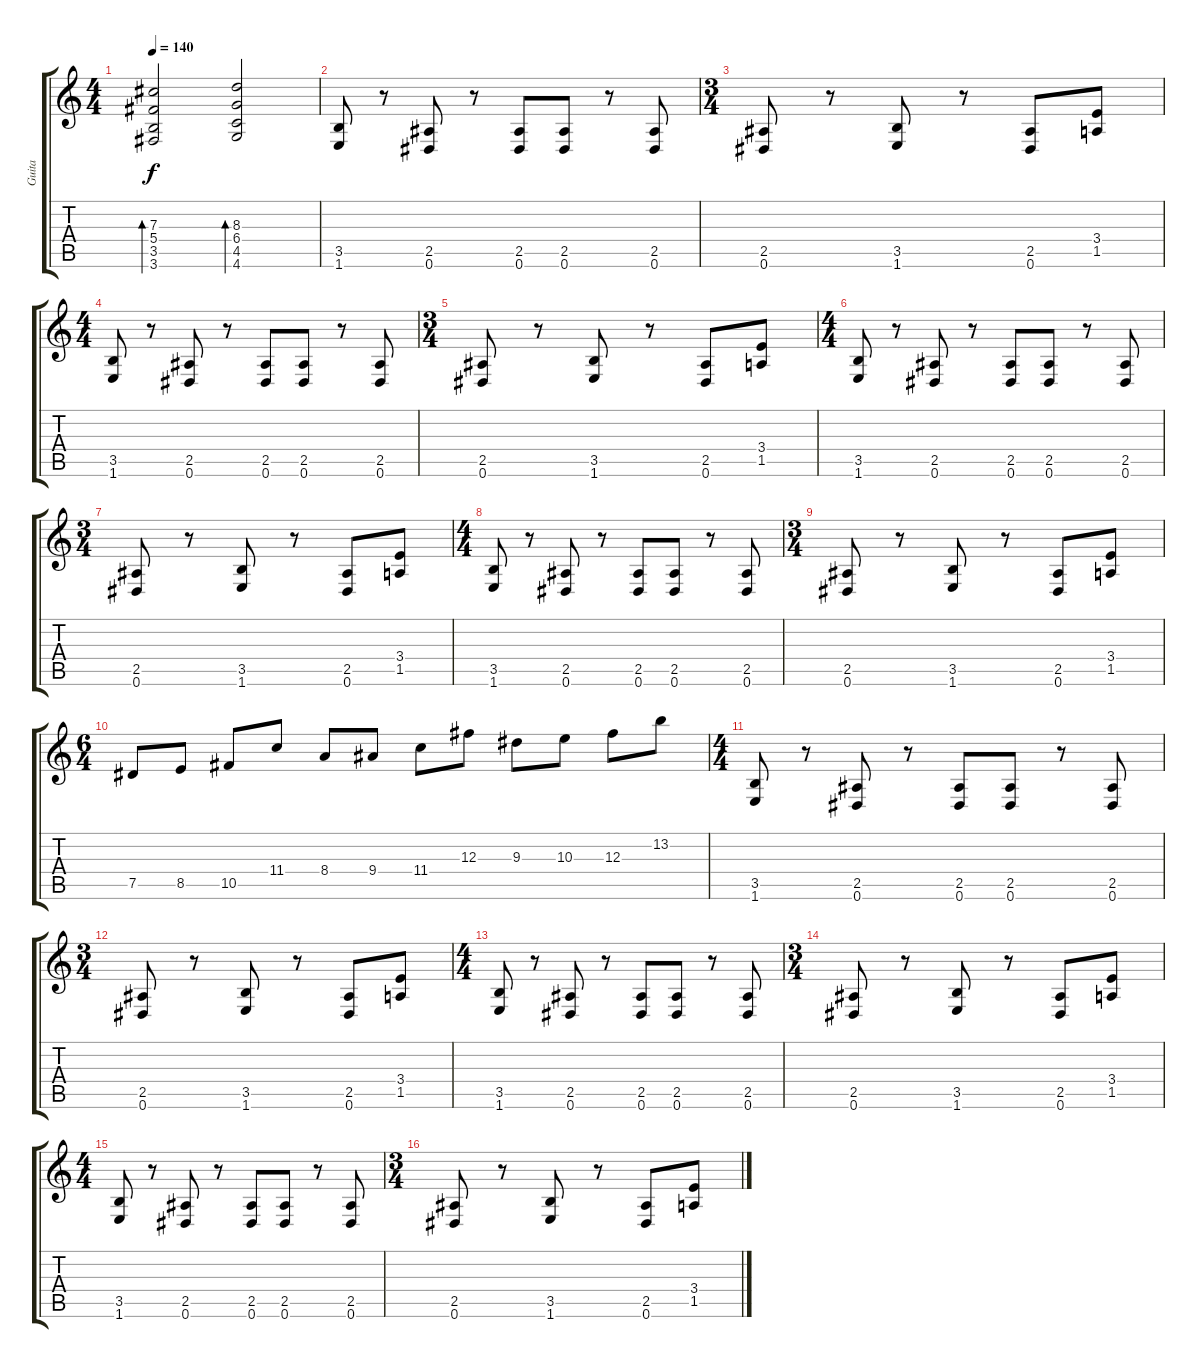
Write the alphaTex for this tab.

\track ("Guita" "Guita") {instrument distortionguitar}
\staff {score tabs}
\tuning (Eb4 Bb3 Gb3 Db3 Ab2 Eb2) {hide}
\ts (4 4)
\tempo 140
\clef g2
\ks c
(7.3 5.4 3.5 3.6).2{bd 240 dy f} (8.3 6.4 4.5 4.6).2{bd 240} |
(3.5 1.6).8 r.8 (2.5 0.6).8 r.8 (2.5 0.6).8 (2.5 0.6).8 r.8 (2.5 0.6).8 |
\ts (3 4)
(2.5 0.6).8 r.8 (3.5 1.6).8 r.8 (2.5 0.6).8 (3.4 1.5).8 |
\ts (4 4)
(3.5 1.6).8 r.8 (2.5 0.6).8 r.8 (2.5 0.6).8 (2.5 0.6).8 r.8 (2.5 0.6).8 |
\ts (3 4)
(2.5 0.6).8 r.8 (3.5 1.6).8 r.8 (2.5 0.6).8 (3.4 1.5).8 |
\ts (4 4)
(3.5 1.6).8 r.8 (2.5 0.6).8 r.8 (2.5 0.6).8 (2.5 0.6).8 r.8 (2.5 0.6).8 |
\ts (3 4)
(2.5 0.6).8 r.8 (3.5 1.6).8 r.8 (2.5 0.6).8 (3.4 1.5).8 |
\ts (4 4)
(3.5 1.6).8 r.8 (2.5 0.6).8 r.8 (2.5 0.6).8 (2.5 0.6).8 r.8 (2.5 0.6).8 |
\ts (3 4)
(2.5 0.6).8 r.8 (3.5 1.6).8 r.8 (2.5 0.6).8 (3.4 1.5).8 |
\ts (6 4)
7.5.8 8.5.8 10.5.8 11.4.8 8.4.8 9.4.8 11.4.8 12.3.8 9.3.8 10.3.8 12.3.8 13.2.8 |
\ts (4 4)
(3.5 1.6).8 r.8 (2.5 0.6).8 r.8 (2.5 0.6).8 (2.5 0.6).8 r.8 (2.5 0.6).8 |
\ts (3 4)
(2.5 0.6).8 r.8 (3.5 1.6).8 r.8 (2.5 0.6).8 (3.4 1.5).8 |
\ts (4 4)
(3.5 1.6).8 r.8 (2.5 0.6).8 r.8 (2.5 0.6).8 (2.5 0.6).8 r.8 (2.5 0.6).8 |
\ts (3 4)
(2.5 0.6).8 r.8 (3.5 1.6).8 r.8 (2.5 0.6).8 (3.4 1.5).8 |
\ts (4 4)
(3.5 1.6).8 r.8 (2.5 0.6).8 r.8 (2.5 0.6).8 (2.5 0.6).8 r.8 (2.5 0.6).8 |
\ts (3 4)
(2.5 0.6).8 r.8 (3.5 1.6).8 r.8 (2.5 0.6).8 (3.4 1.5).8
